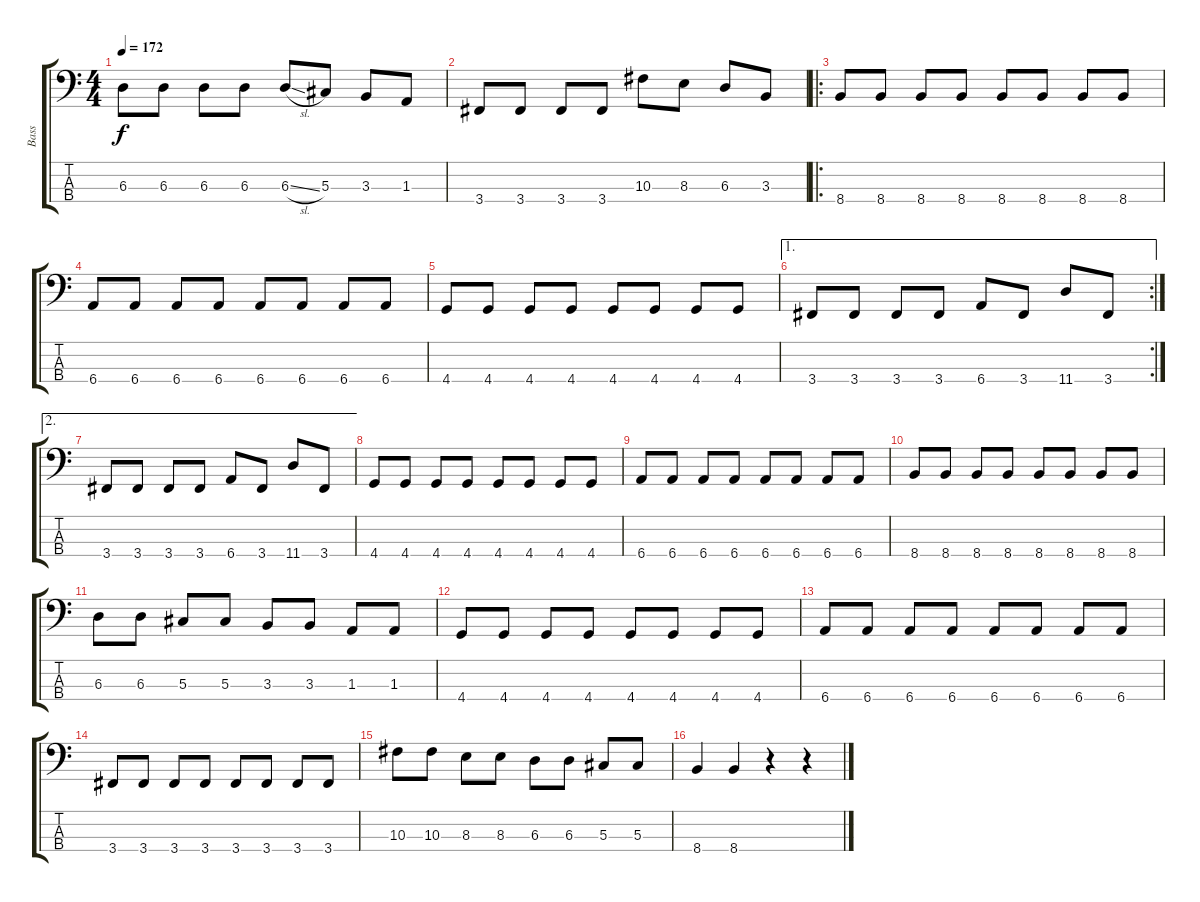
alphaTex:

\track ("Bass" "Bass") {instrument electricbassfinger}
\staff {score tabs}
\tuning (Gb2 Db2 Ab1 Eb1) {hide}
\ts (4 4)
\tempo 172
\clef f4
\ks c
6.3.8{dy f} 6.3.8 6.3.8 6.3.8 6.3{sl}.8 5.3.8 3.3.8 1.3.8 |
3.4.8 3.4.8 3.4.8 3.4.8 10.3.8 8.3.8 6.3.8 3.3.8 |
\ro
8.4.8 8.4.8 8.4.8 8.4.8 8.4.8 8.4.8 8.4.8 8.4.8 |
6.4.8 6.4.8 6.4.8 6.4.8 6.4.8 6.4.8 6.4.8 6.4.8 |
4.4.8 4.4.8 4.4.8 4.4.8 4.4.8 4.4.8 4.4.8 4.4.8 |
\ae 1
\rc 2
3.4.8 3.4.8 3.4.8 3.4.8 6.4.8 3.4.8 11.4.8 3.4.8 |
\ae 2
3.4.8 3.4.8 3.4.8 3.4.8 6.4.8 3.4.8 11.4.8 3.4.8 |
4.4.8 4.4.8 4.4.8 4.4.8 4.4.8 4.4.8 4.4.8 4.4.8 |
6.4.8 6.4.8 6.4.8 6.4.8 6.4.8 6.4.8 6.4.8 6.4.8 |
8.4.8 8.4.8 8.4.8 8.4.8 8.4.8 8.4.8 8.4.8 8.4.8 |
6.3.8 6.3.8 5.3.8 5.3.8 3.3.8 3.3.8 1.3.8 1.3.8 |
4.4.8 4.4.8 4.4.8 4.4.8 4.4.8 4.4.8 4.4.8 4.4.8 |
6.4.8 6.4.8 6.4.8 6.4.8 6.4.8 6.4.8 6.4.8 6.4.8 |
3.4.8 3.4.8 3.4.8 3.4.8 3.4.8 3.4.8 3.4.8 3.4.8 |
10.3.8 10.3.8 8.3.8 8.3.8 6.3.8 6.3.8 5.3.8 5.3.8 |
8.4.4 8.4.4 r.4 r.4
